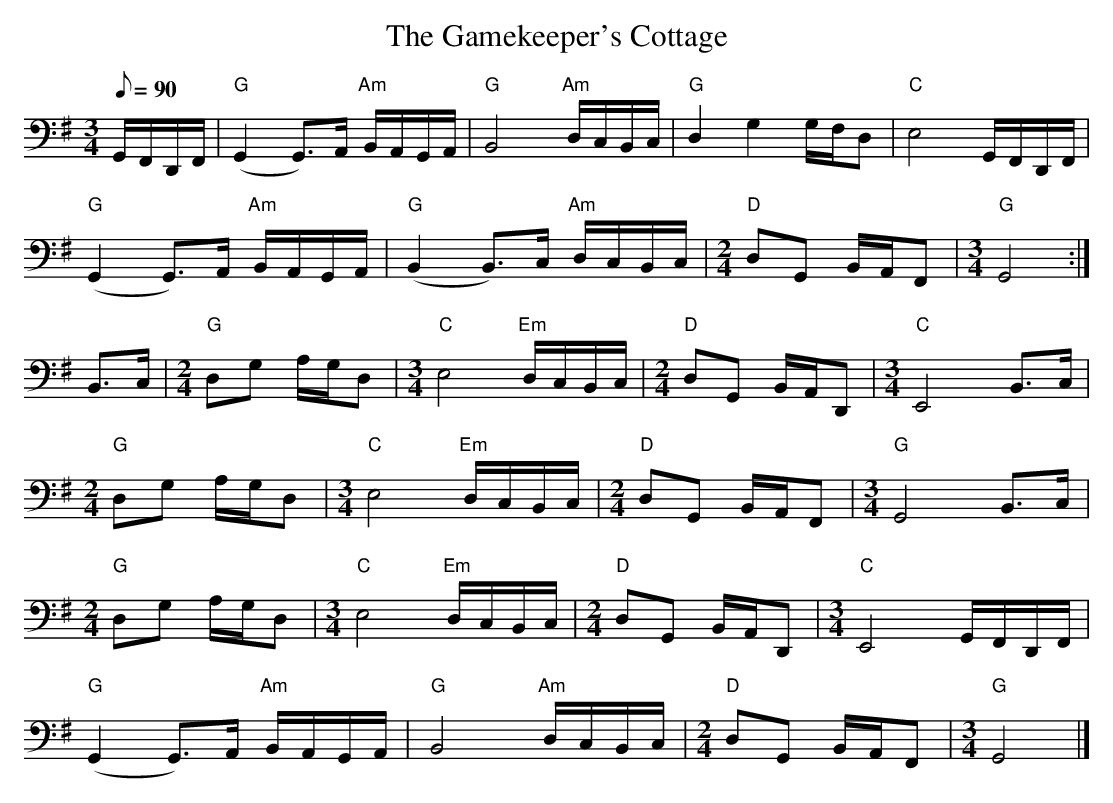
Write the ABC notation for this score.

X:1
T: Gamekeeper's Cottage, The
M: 3/4
L: 1/8
Q: 90
K: Gmaj clef=bass middle=d
G/F/D/F/ | \
"G" (G2 G>)A "Am" B/A/G/A/ | "G" B4 "Am" d/c/B/c/ | \
"G" d2 g2 g/f/d | "C" e4 G/F/D/F/ |
"G" (G2 G>)A "Am" B/A/G/A/ | "G" (B2 B>)c "Am" d/c/B/c/ | \
"D" [M:2/4] dG B/A/F | "G" [M:3/4] G4 :|
B>c | \
"G" [M:2/4] dg a/g/d | "C" [M:3/4] e4 "Em" d/c/B/c/ | [M:2/4] "D" dG B/A/D | \
"C" [M:3/4] E4 B>c |
"G" [M:2/4] dg a/g/d | "C" [M:3/4] e4 "Em" d/c/B/c/ | [M:2/4] "D" dG B/A/F | \
"G" [M:3/4] G4 B>c |
"G" [M:2/4] dg a/g/d | "C" [M:3/4] e4 "Em" d/c/B/c/ | [M:2/4] "D" dG B/A/D | \
"C" [M:3/4] E4 G/F/D/F/ |
"G" (G2 G>)A "Am" B/A/G/A/ | "G" B4 "Am" d/c/B/c/ | [M:2/4] "D" dG B/A/F | \
"G" [M:3/4] G4 |]
